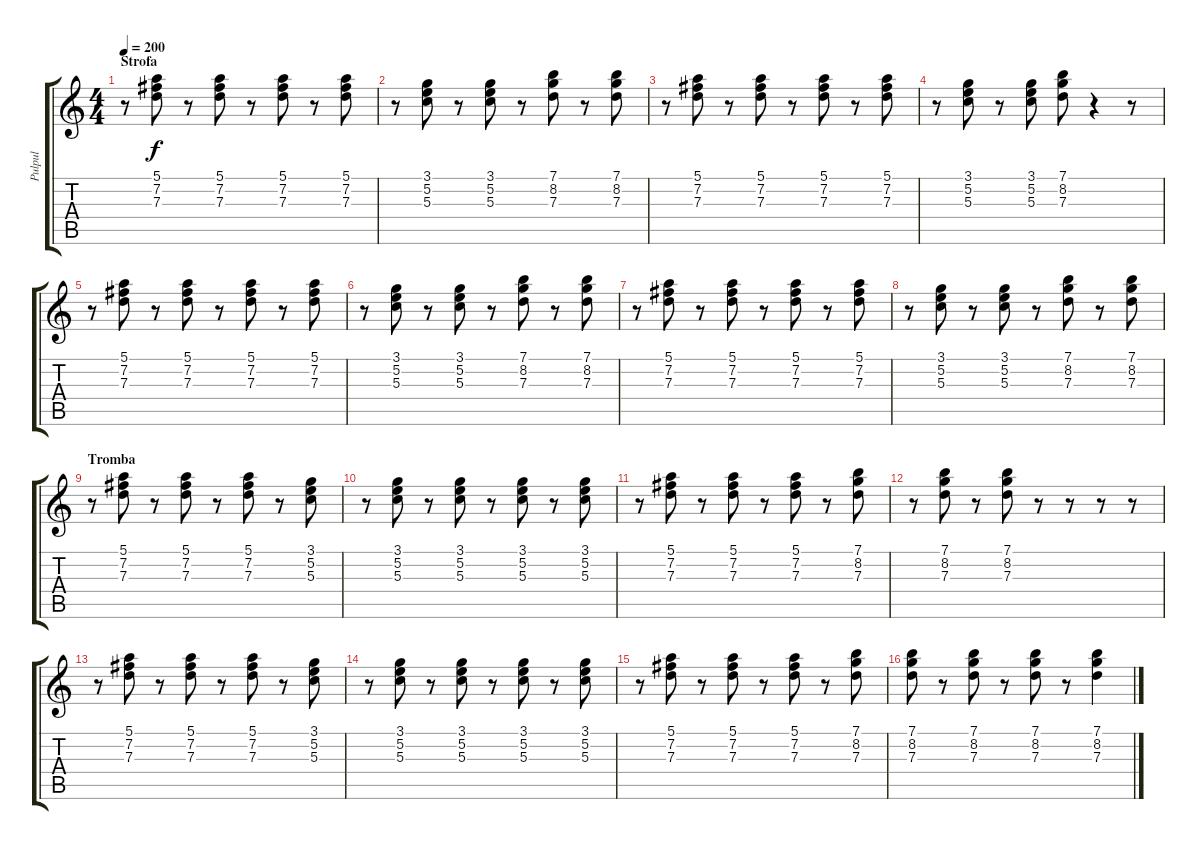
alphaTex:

\track ("Pulpul" "Pulpul") {instrument electricguitarclean}
\staff {score tabs}
\tuning (E4 B3 G3 D3 A2 E2) {hide}
\ts (4 4)
\section ("" "Strofa")
\tempo 200
\clef g2
\ks c
r.8{dy f} (5.1 7.2 7.3).8 r.8 (5.1 7.2 7.3).8 r.8 (5.1 7.2 7.3).8 r.8 (5.1 7.2 7.3).8 |
r.8 (3.1 5.2 5.3).8 r.8 (3.1 5.2 5.3).8 r.8 (7.1 8.2 7.3).8 r.8 (7.1 8.2 7.3).8 |
r.8 (5.1 7.2 7.3).8 r.8 (5.1 7.2 7.3).8 r.8 (5.1 7.2 7.3).8 r.8 (5.1 7.2 7.3).8 |
r.8 (3.1 5.2 5.3).8 r.8 (3.1 5.2 5.3).8 (7.1 8.2 7.3).8 r.4 r.8 |
r.8 (5.1 7.2 7.3).8 r.8 (5.1 7.2 7.3).8 r.8 (5.1 7.2 7.3).8 r.8 (5.1 7.2 7.3).8 |
r.8 (3.1 5.2 5.3).8 r.8 (3.1 5.2 5.3).8 r.8 (7.1 8.2 7.3).8 r.8 (7.1 8.2 7.3).8 |
r.8 (5.1 7.2 7.3).8 r.8 (5.1 7.2 7.3).8 r.8 (5.1 7.2 7.3).8 r.8 (5.1 7.2 7.3).8 |
r.8 (3.1 5.2 5.3).8 r.8 (3.1 5.2 5.3).8 r.8 (7.1 8.2 7.3).8 r.8 (7.1 8.2 7.3).8 |
\section ("" "Tromba")
r.8 (5.1 7.2 7.3).8 r.8 (5.1 7.2 7.3).8 r.8 (5.1 7.2 7.3).8 r.8 (3.1 5.2 5.3).8 |
r.8 (3.1 5.2 5.3).8 r.8 (3.1 5.2 5.3).8 r.8 (3.1 5.2 5.3).8 r.8 (3.1 5.2 5.3).8 |
r.8 (5.1 7.2 7.3).8 r.8 (5.1 7.2 7.3).8 r.8 (5.1 7.2 7.3).8 r.8 (7.1 8.2 7.3).8 |
r.8 (7.1 8.2 7.3).8 r.8 (7.1 8.2 7.3).8 r.8 r.8 r.8 r.8 |
r.8 (5.1 7.2 7.3).8 r.8 (5.1 7.2 7.3).8 r.8 (5.1 7.2 7.3).8 r.8 (3.1 5.2 5.3).8 |
r.8 (3.1 5.2 5.3).8 r.8 (3.1 5.2 5.3).8 r.8 (3.1 5.2 5.3).8 r.8 (3.1 5.2 5.3).8 |
r.8 (5.1 7.2 7.3).8 r.8 (5.1 7.2 7.3).8 r.8 (5.1 7.2 7.3).8 r.8 (7.1 8.2 7.3).8 |
(7.1 8.2 7.3).8 r.8 (7.1 8.2 7.3).8 r.8 (7.1 8.2 7.3).8 r.8 (7.1 8.2 7.3).4
